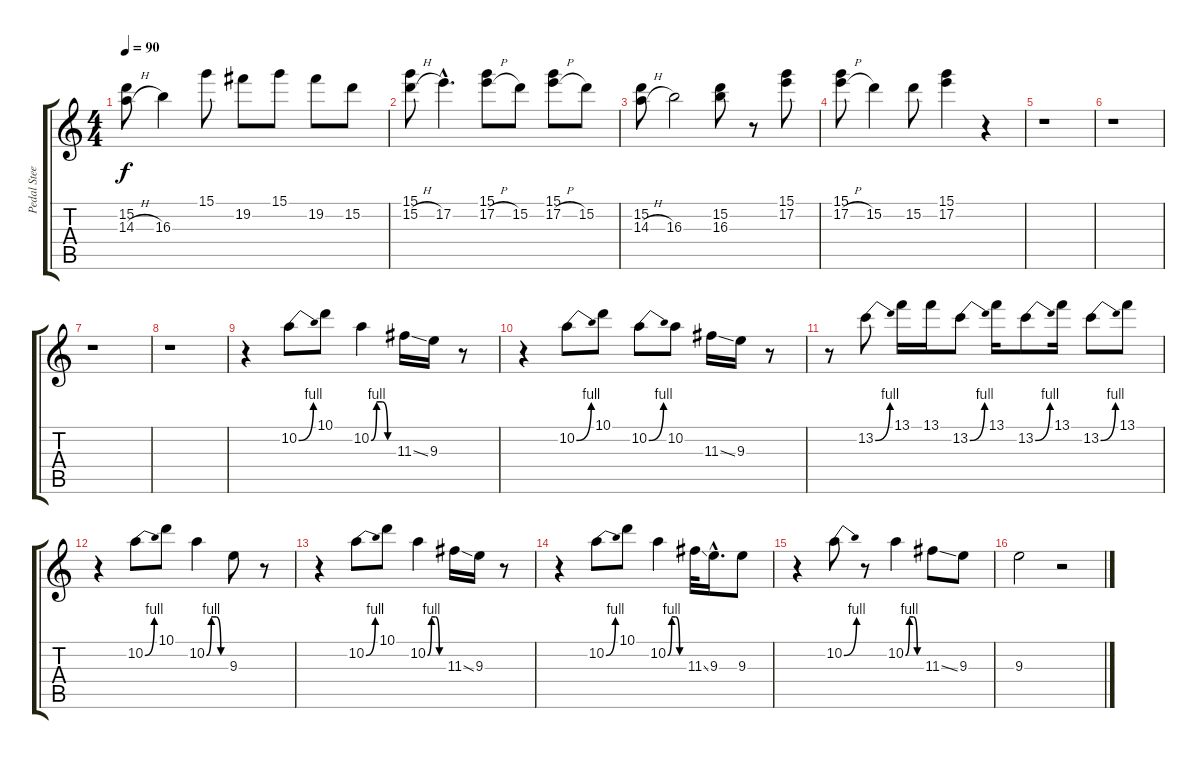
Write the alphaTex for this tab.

\track ("Pedal Steel" "Pedal Stee") {instrument electricguitarclean}
\staff {score tabs}
\tuning (E4 B3 G3 D3 A2 E2) {hide}
\ts (4 4)
\tempo 90
\clef g2
\ks c
(15.2 14.3{h}).8{dy f} 16.3.4 15.1.8 19.2.8 15.1.8 19.2.8 15.2.8 |
(15.1 15.2{h}).8 17.2{hac}.4{d} (15.1 17.2{h}).8 15.2.8 (15.1 17.2{h}).8 15.2.8 |
(15.2 14.3{h}).8 16.3.2 (15.2 16.3).8 r.8 (15.1 17.2).8 |
(15.1 17.2{h}).8 15.2.4 15.2.8 (15.1 17.2).4 r.4 |
r.1 |
r.1 |
r.1 |
r.1 |
r.4 10.2{be (bend 0 0 60 4)}.8 10.1.8 10.2{be (custom 0 0 15 4 30 4 45 0 60 0)}.4 11.3{ss}.16 9.3.16 r.8 |
r.4 10.2{be (bend 0 0 60 4)}.8 10.1.8 10.2{be (bend 0 0 60 4)}.8 10.2.8 11.3{ss}.16 9.3.16 r.8 |
r.8 13.2{be (bend 0 0 60 4)}.8 13.1.16 13.1.16 13.2{be (bend 0 0 60 4)}.8 13.1.16 13.2{be (bend 0 0 60 4)}.8 13.1.16 13.2{be (bend 0 0 60 4)}.8 13.1.8 |
r.4 10.2{be (bend 0 0 60 4)}.8 10.1.8 10.2{be (custom 0 0 15 4 30 4 45 0 60 0)}.4 9.3.8 r.8 |
r.4 10.2{be (bend 0 0 60 4)}.8 10.1.8 10.2{be (custom 0 0 15 4 30 4 45 0 60 0)}.4 11.3{ss}.16 9.3.16 r.8 |
r.4 10.2{be (bend 0 0 60 4)}.8 10.1.8 10.2{be (custom 0 0 15 4 30 4 45 0 60 0)}.4 11.3{ss}.32 9.3{hac}.16{d} 9.3.8 |
r.4 10.2{be (bend 0 0 60 4)}.8 r.8 10.2{be (custom 0 0 15 4 30 4 45 0 60 0)}.4 11.3{ss}.8 9.3.8 |
9.3.2 r.2
